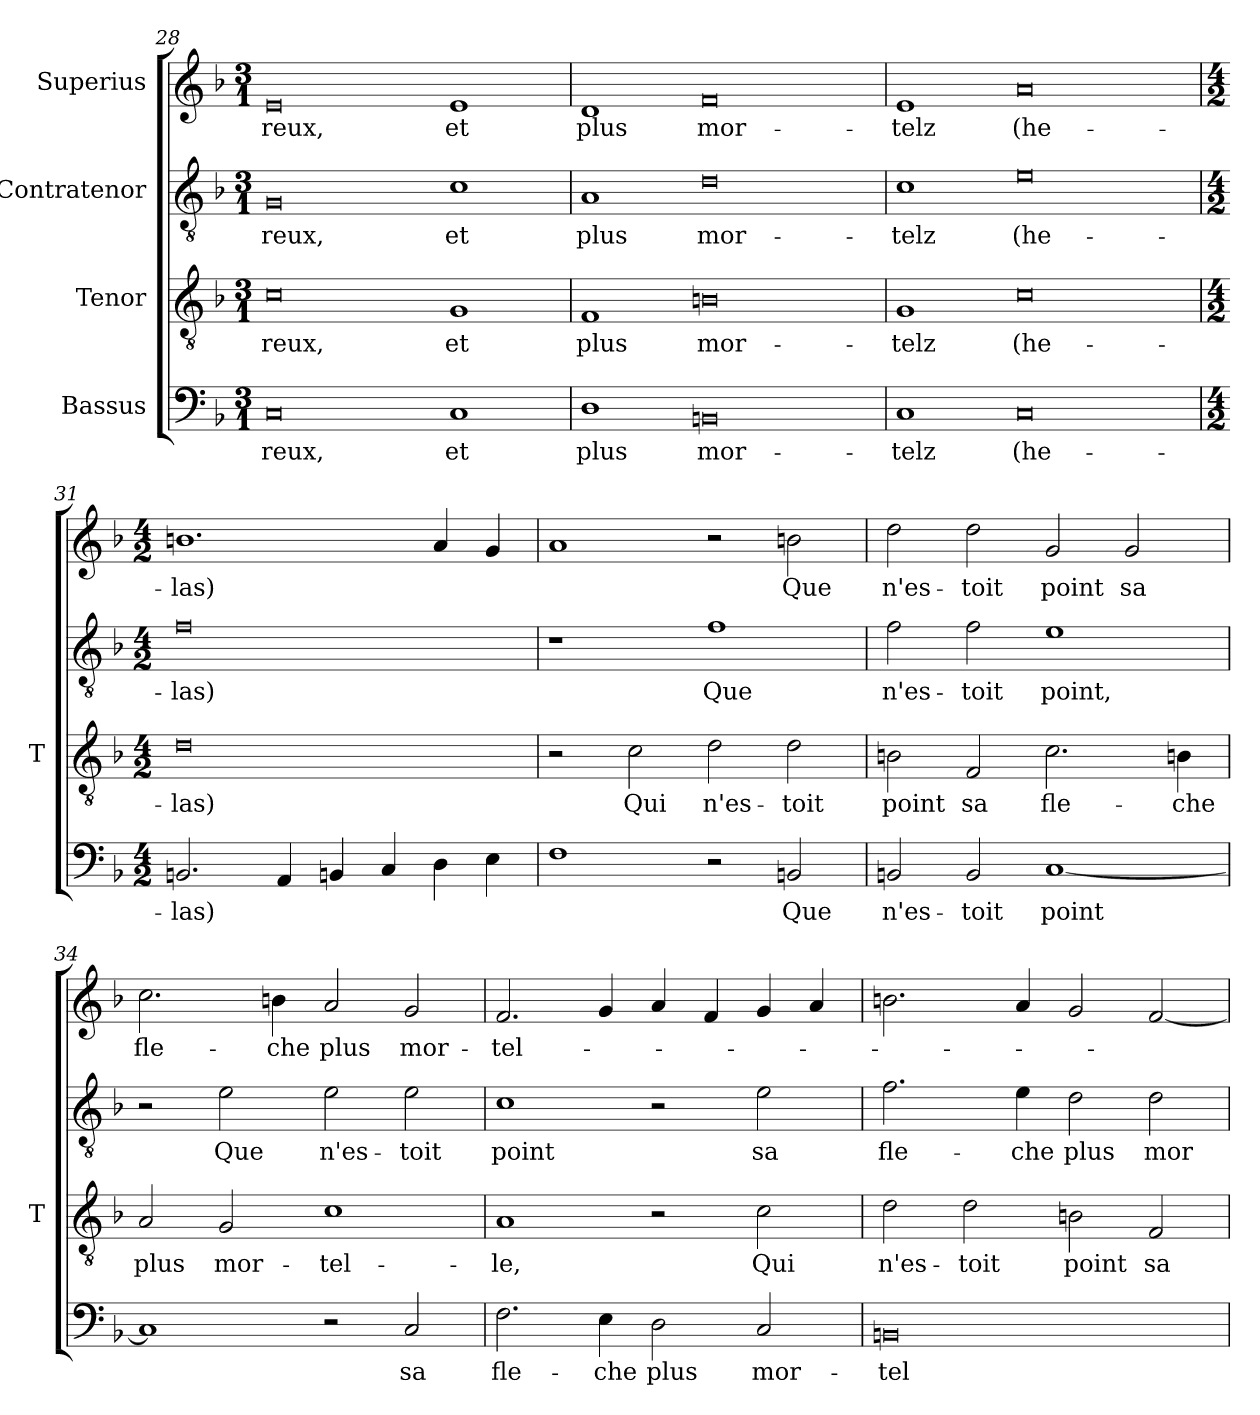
**kern	**text	**kern	**text	**kern	**text	**kern	**text
*part4	*part4	*part3	*part3	*part2	*part2	*part1	*part1
*staff4	*staff4	*staff3	*staff3	*staff2	*staff2	*staff1	*staff1
*I"Bassus	*	*I"Tenor	*	*I"Contratenor	*	*I"Superius	*
*	*	*I'T	*	*	*	*	*
*clefF4	*	*clefGv2	*	*clefGv2	*	*clefG2	*
*k[b-]	*	*k[b-]	*	*k[b-]	*	*k[b-]	*
*M3/1	*	*M3/1	*	*M3/1	*	*M3/1	*
=28	=28	=28	=28	=28	=28	=28	=28
0C	-reux,	0c	-reux,	0G	-reux,	0e	-reux,
1C	-et	1G	-et	1c	-et	1e	-et
=29	=29	=29	=29	=29	=29	=29	=29
1D	-plus	1F	-plus	1A	-plus	1d	-plus
0BBn	mor-	0Bn	mor-	0d	mor-	0f	mor-
=30	=30	=30	=30	=30	=30	=30	=30
1C	-telz	1G	-telz	1c	-telz	1e	-telz
0C	(he-	0c	(he-	0e	(he-	0a	(he-
=31	=31	=31	=31	=31	=31	=31	=31
*M4/2	*	*M4/2	*	*M4/2	*	*M4/2	*
2.BBn	-las)	0d	-las)	0f	-las)	1.bn	-las)
4AA	.	.	.	.	.	.	.
4BBn	.	.	.	.	.	.	.
4C	.	.	.	.	.	.	.
4D	.	.	.	.	.	4a	.
4E	.	.	.	.	.	4g	.
=32	=32	=32	=32	=32	=32	=32	=32
1F	.	2r	.	1r	.	1a	.
.	.	2c	-Qui	.	.	.	.
2r	.	2d	n'es-	1f	-Que	2r	.
2BBn	-Que	2d	-toit	.	.	2bn	-Que
=33	=33	=33	=33	=33	=33	=33	=33
2BBn	n'es-	2Bn	-point	2f	n'es-	2dd	n'es-
2BB	-toit	2F	-sa	2f	-toit	2dd	-toit
[1C	-point	2.c	fle-	1e	-point,	2g	-point
.	.	.	.	.	.	2g	-sa
.	.	4Bn	-che	.	.	.	.
=34	=34	=34	=34	=34	=34	=34	=34
1C]	.	2A	-plus	2r	.	2.cc	fle-
.	.	2G	mor-	2e	-Que	.	.
.	.	.	.	.	.	4bn	-che
2r	.	1c	tel-	2e	n'es-	2a	-plus
2C	-sa	.	.	2e	-toit	2g	mor-
=35	=35	=35	=35	=35	=35	=35	=35
2.F	fle-	1A	-le,	1c	-point	2.f	tel-
4E	-che	.	.	.	.	4g	.
2D	-plus	2r	.	2r	.	4a	.
.	.	.	.	.	.	4f	.
2C	mor-	2c	-Qui	2e	-sa	4g	.
.	.	.	.	.	.	4a	.
=36	=36	=36	=36	=36	=36	=36	=36
0BBn	tel-	2d	n'es-	2.f	fle-	2.bn	.
.	.	2d	-toit	.	.	.	.
.	.	.	.	4e	-che	4a	.
.	.	2Bn	-point	2d	-plus	2g	.
.	.	2F	-sa	2d	mor-	[2f	.
=	=	=	=	=	=	=	=
*-	*-	*-	*-	*-	*-	*-	*-
